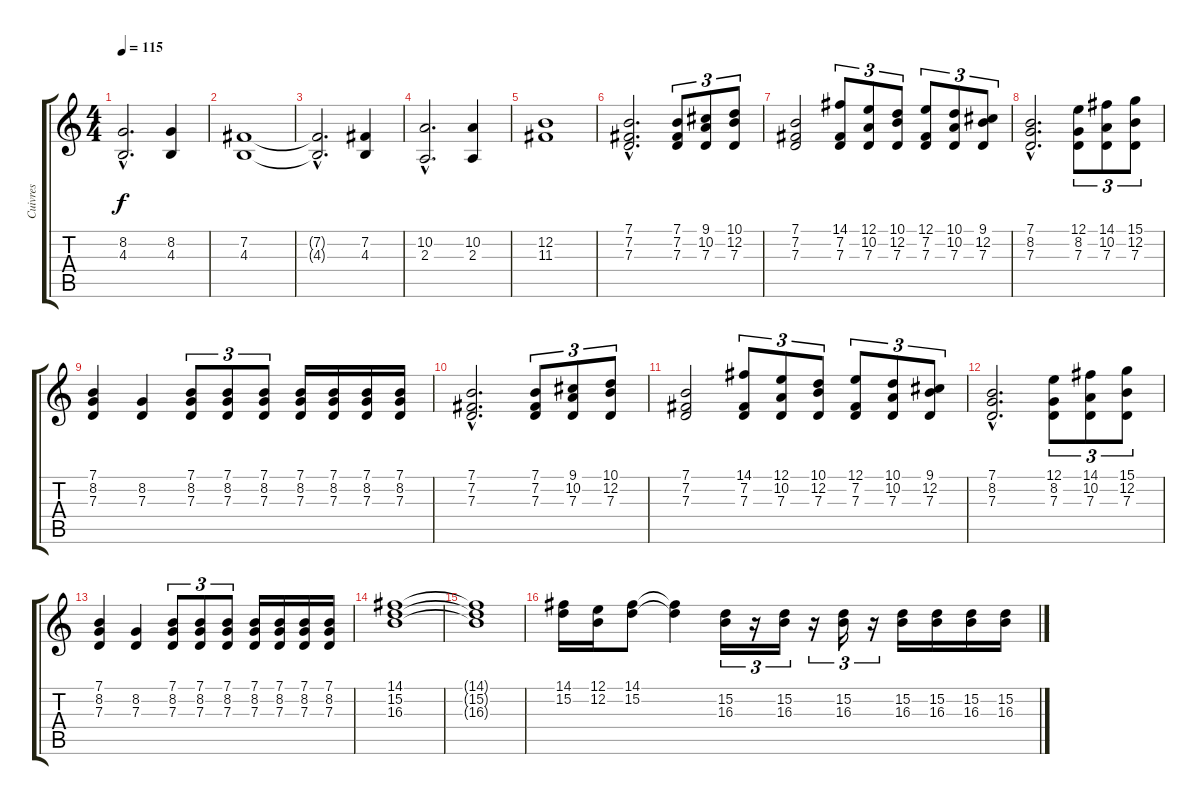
\track ("Cuivres" "Cuivres") {instrument brasssection}
\staff {score tabs}
\tuning (E4 B3 G3 D3 A2 E2) {hide}
\ts (4 4)
\tempo 115
\clef g2
\ks c
(8.2{hac t} 4.3{hac t}).2{d dy f} (8.2 4.3).4 |
(7.2 4.3).1 |
(7.2{hac t} 4.3{hac t}).2{d} (7.2 4.3).4 |
(10.2{hac} 2.3{hac}).2{d} (10.2 2.3).4 |
(12.2 11.3).1 |
(7.1{hac} 7.2{hac} 7.3{hac}).2{d} (7.1 7.2 7.3).8{tu (3 2)} (9.1 10.2 7.3).8{tu (3 2)} (10.1 12.2 7.3).8{tu (3 2)} |
(7.1 7.2 7.3).2 (14.1 7.2 7.3).8{tu (3 2)} (12.1 10.2 7.3).8{tu (3 2)} (10.1 12.2 7.3).8{tu (3 2)} (12.1 7.2 7.3).8{tu (3 2)} (10.1 10.2 7.3).8{tu (3 2)} (9.1 12.2 7.3).8{tu (3 2)} |
(7.1{hac} 8.2{hac} 7.3{hac}).2{d} (12.1 8.2 7.3).8{tu (3 2)} (14.1 10.2 7.3).8{tu (3 2)} (15.1 12.2 7.3).8{tu (3 2)} |
(7.1 8.2 7.3).4 (8.2 7.3).4 (7.1 8.2 7.3).8{tu (3 2)} (7.1 8.2 7.3).8{tu (3 2)} (7.1 8.2 7.3).8{tu (3 2)} (7.1 8.2 7.3).16 (7.1 8.2 7.3).16 (7.1 8.2 7.3).16 (7.1 8.2 7.3).16 |
(7.1{hac} 7.2{hac} 7.3{hac}).2{d} (7.1 7.2 7.3).8{tu (3 2)} (9.1 10.2 7.3).8{tu (3 2)} (10.1 12.2 7.3).8{tu (3 2)} |
(7.1 7.2 7.3).2 (14.1 7.2 7.3).8{tu (3 2)} (12.1 10.2 7.3).8{tu (3 2)} (10.1 12.2 7.3).8{tu (3 2)} (12.1 7.2 7.3).8{tu (3 2)} (10.1 10.2 7.3).8{tu (3 2)} (9.1 12.2 7.3).8{tu (3 2)} |
(7.1{hac} 8.2{hac} 7.3{hac}).2{d} (12.1 8.2 7.3).8{tu (3 2)} (14.1 10.2 7.3).8{tu (3 2)} (15.1 12.2 7.3).8{tu (3 2)} |
(7.1 8.2 7.3).4 (8.2 7.3).4 (7.1 8.2 7.3).8{tu (3 2)} (7.1 8.2 7.3).8{tu (3 2)} (7.1 8.2 7.3).8{tu (3 2)} (7.1 8.2 7.3).16 (7.1 8.2 7.3).16 (7.1 8.2 7.3).16 (7.1 8.2 7.3).16 |
(14.1 15.2 16.3).1 |
(14.1{t} 15.2{t} 16.3{t}).1 |
\section ("" "")
(14.1 15.2).16 (12.1 12.2).16 (14.1 15.2).8 (14.1{t} 15.2{t}).4 (15.2 16.3).16{tu (3 2)} r.16{tu (3 2)} (15.2 16.3).16{tu (3 2)} r.16{tu (3 2)} (15.2 16.3).16{tu (3 2)} r.16{tu (3 2)} (15.2 16.3).16 (15.2 16.3).16 (15.2 16.3).16 (15.2 16.3).16
